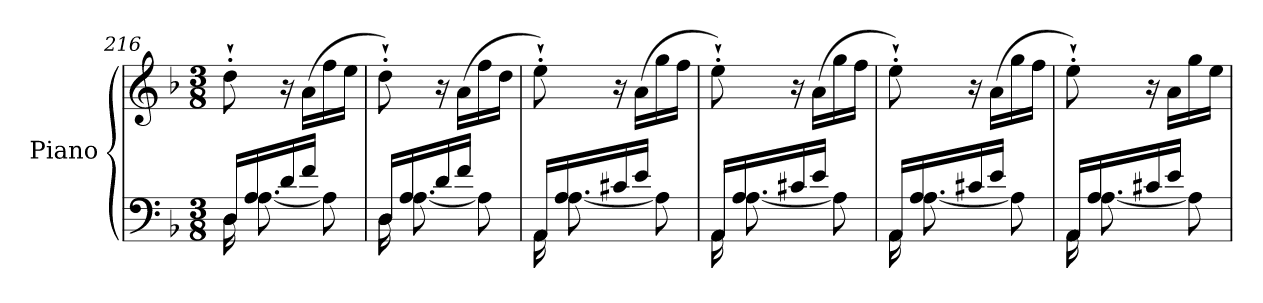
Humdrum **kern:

**kern	**kern
*part1	*part1
*staff2	*staff1
*I"Piano	*
*I'Pno	*
!!LO:LB:g=z
*clefF4	*clefG2
*k[b-]	*k[b-]
*M3/8	*M3/8
=216	=216
*^	*
16D/LL	16D\	8dd'`\
16A/	[8.A\	.
16d/	.	16r
16f/JJ	.	(>16a\LL
8ryy	8A\]	16ff\
.	.	16ee\JJ
=217	=217	=217
16D/LL	16D\	8dd'`\)
16A/	[8.A\	.
16d/	.	16r
16f/JJ	.	(>16a\LL
8ryy	8A\]	16ff\
.	.	16dd\JJ
=218	=218	=218
16AA/LL	16AA\	8ee'`\)
16A/	[8.A\	.
16c#X/	.	16r
16e/JJ	.	(>16a\LL
8ryy	8A\]	16gg\
.	.	16ff\JJ
=219	=219	=219
16AA/LL	16AA\	8ee'`\)
16A/	[8.A\	.
16c#X/	.	16r
16e/JJ	.	(>16a\LL
8ryy	8A\]	16gg\
.	.	16ff\JJ
!!LO:LB:g=z
=220	=220	=220
16AA/LL	16AA\	8ee'`\)
16A/	[8.A\	.
16c#X/	.	16r
16e/JJ	.	(>16a\LL
8ryy	8A\]	16gg\
.	.	16ff\JJ
=221	=221	=221
16AA/LL	16AA\	8ee'`\)
16A/	[8.A\	.
16c#X/	.	16r
16e/JJ	.	16a\LL
8ryy	8A\]	16gg\
.	.	16ee\JJ
*v	*v	*
=	=
*-	*-
